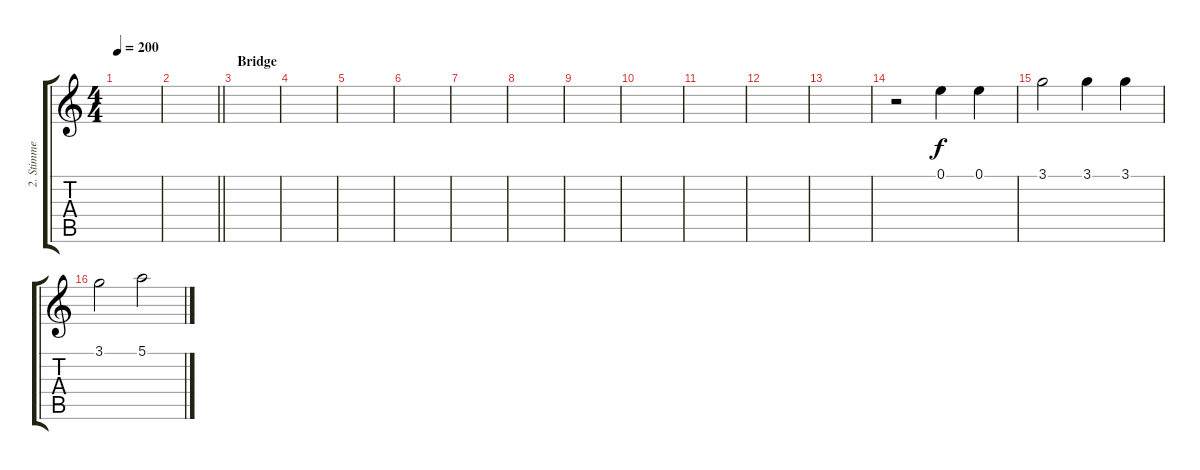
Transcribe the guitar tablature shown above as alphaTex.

\track ("2. Stimme" "2. Stimme") {instrument overdrivenguitar}
\staff {score tabs}
\tuning (E4 B3 G3 D3 A2 E2) {hide}
\ts (4 4)
\tempo 200
\clef g2
\ks c
|
\barLineRight lightlight
|
\section ("" "Bridge")
|
|
|
|
|
|
|
|
|
|
|
r.2 0.1.4 0.1.4 |
3.1.2 3.1.4 3.1.4 |
3.1.2 5.1.2
